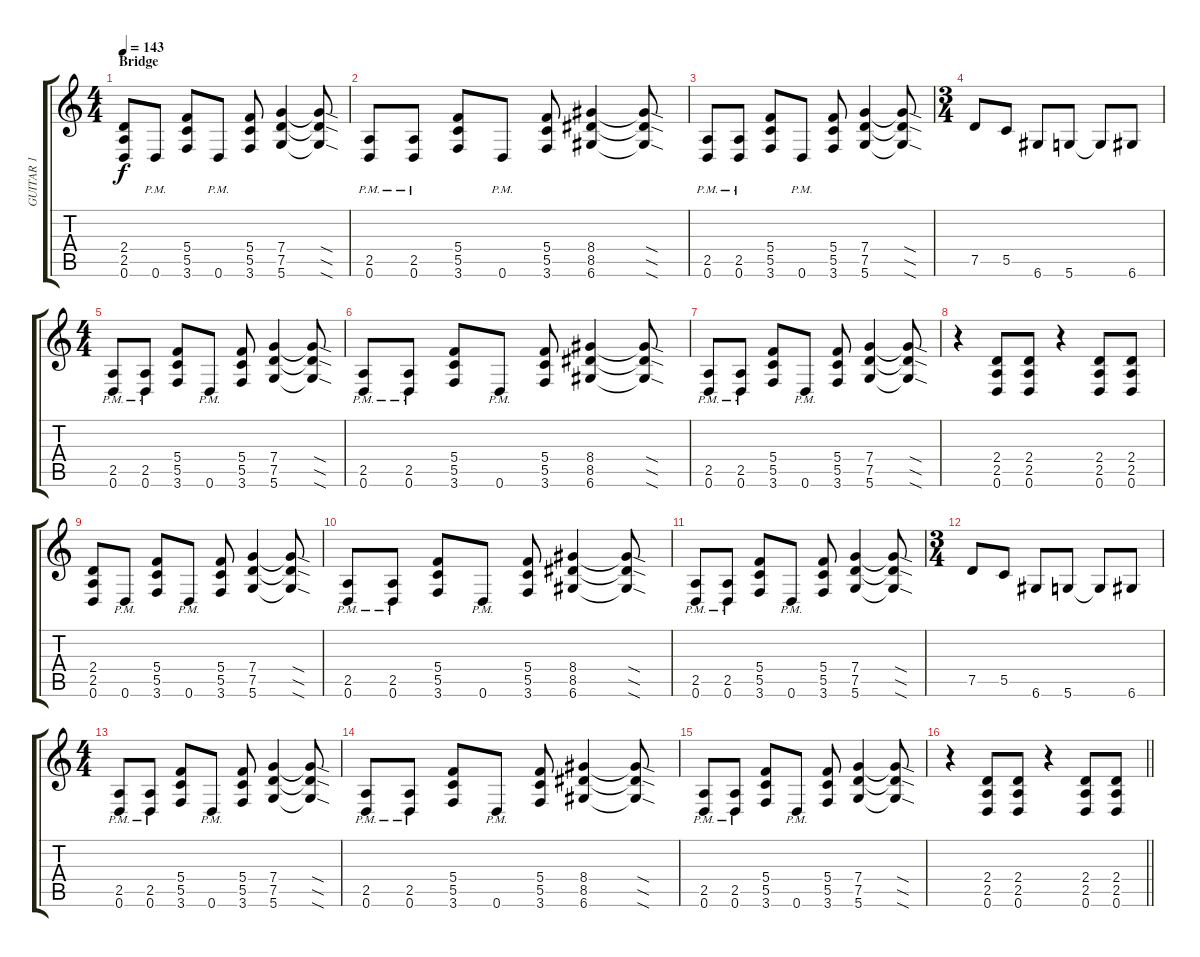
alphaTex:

\track ("GUITAR 1" "GUITAR 1") {instrument overdrivenguitar}
\staff {score tabs}
\tuning (D4 A3 F3 C3 G2 D2) {hide}
\ts (4 4)
\section ("" "Bridge")
\tempo 143
\clef g2
\ks c
(2.4 2.5 0.6).8{dy f} 0.6{pm}.8 (5.4 5.5 3.6).8 0.6{pm}.8 (5.4 5.5 3.6).8 (7.4 7.5 5.6).4 (7.4{sod t} 7.5{sod t} 5.6{sod t}).8 |
(2.5{pm} 0.6{pm}).8 (2.5{pm} 0.6{pm}).8 (5.4 5.5 3.6).8 0.6{pm}.8 (5.4 5.5 3.6).8 (8.4 8.5 6.6).4 (8.4{sod t} 8.5{sod t} 6.6{sod t}).8 |
(2.5{pm} 0.6{pm}).8 (2.5{pm} 0.6{pm}).8 (5.4 5.5 3.6).8 0.6{pm}.8 (5.4 5.5 3.6).8 (7.4 7.5 5.6).4 (7.4{sod t} 7.5{sod t} 5.6{sod t}).8 |
\ts (3 4)
7.5.8 5.5.8 6.6.8 5.6.8 5.6{t}.8 6.6.8 |
\ts (4 4)
(2.5{pm} 0.6{pm}).8 (2.5{pm} 0.6{pm}).8 (5.4 5.5 3.6).8 0.6{pm}.8 (5.4 5.5 3.6).8 (7.4 7.5 5.6).4 (7.4{sod t} 7.5{sod t} 5.6{sod t}).8 |
(2.5{pm} 0.6{pm}).8 (2.5{pm} 0.6{pm}).8 (5.4 5.5 3.6).8 0.6{pm}.8 (5.4 5.5 3.6).8 (8.4 8.5 6.6).4 (8.4{sod t} 8.5{sod t} 6.6{sod t}).8 |
(2.5{pm} 0.6{pm}).8 (2.5{pm} 0.6{pm}).8 (5.4 5.5 3.6).8 0.6{pm}.8 (5.4 5.5 3.6).8 (7.4 7.5 5.6).4 (7.4{sod t} 7.5{sod t} 5.6{sod t}).8 |
r.4 (2.4 2.5 0.6).8 (2.4 2.5 0.6).8 r.4 (2.4 2.5 0.6).8 (2.4 2.5 0.6).8 |
(2.4 2.5 0.6).8 0.6{pm}.8 (5.4 5.5 3.6).8 0.6{pm}.8 (5.4 5.5 3.6).8 (7.4 7.5 5.6).4 (7.4{sod t} 7.5{sod t} 5.6{sod t}).8 |
(2.5{pm} 0.6{pm}).8 (2.5{pm} 0.6{pm}).8 (5.4 5.5 3.6).8 0.6{pm}.8 (5.4 5.5 3.6).8 (8.4 8.5 6.6).4 (8.4{sod t} 8.5{sod t} 6.6{sod t}).8 |
(2.5{pm} 0.6{pm}).8 (2.5{pm} 0.6{pm}).8 (5.4 5.5 3.6).8 0.6{pm}.8 (5.4 5.5 3.6).8 (7.4 7.5 5.6).4 (7.4{sod t} 7.5{sod t} 5.6{sod t}).8 |
\ts (3 4)
7.5.8 5.5.8 6.6.8 5.6.8 5.6{t}.8 6.6.8 |
\ts (4 4)
(2.5{pm} 0.6{pm}).8 (2.5{pm} 0.6{pm}).8 (5.4 5.5 3.6).8 0.6{pm}.8 (5.4 5.5 3.6).8 (7.4 7.5 5.6).4 (7.4{sod t} 7.5{sod t} 5.6{sod t}).8 |
(2.5{pm} 0.6{pm}).8 (2.5{pm} 0.6{pm}).8 (5.4 5.5 3.6).8 0.6{pm}.8 (5.4 5.5 3.6).8 (8.4 8.5 6.6).4 (8.4{sod t} 8.5{sod t} 6.6{sod t}).8 |
(2.5{pm} 0.6{pm}).8 (2.5{pm} 0.6{pm}).8 (5.4 5.5 3.6).8 0.6{pm}.8 (5.4 5.5 3.6).8 (7.4 7.5 5.6).4 (7.4{sod t} 7.5{sod t} 5.6{sod t}).8 |
\barLineRight lightlight
r.4 (2.4 2.5 0.6).8 (2.4 2.5 0.6).8 r.4 (2.4 2.5 0.6).8 (2.4 2.5 0.6).8
